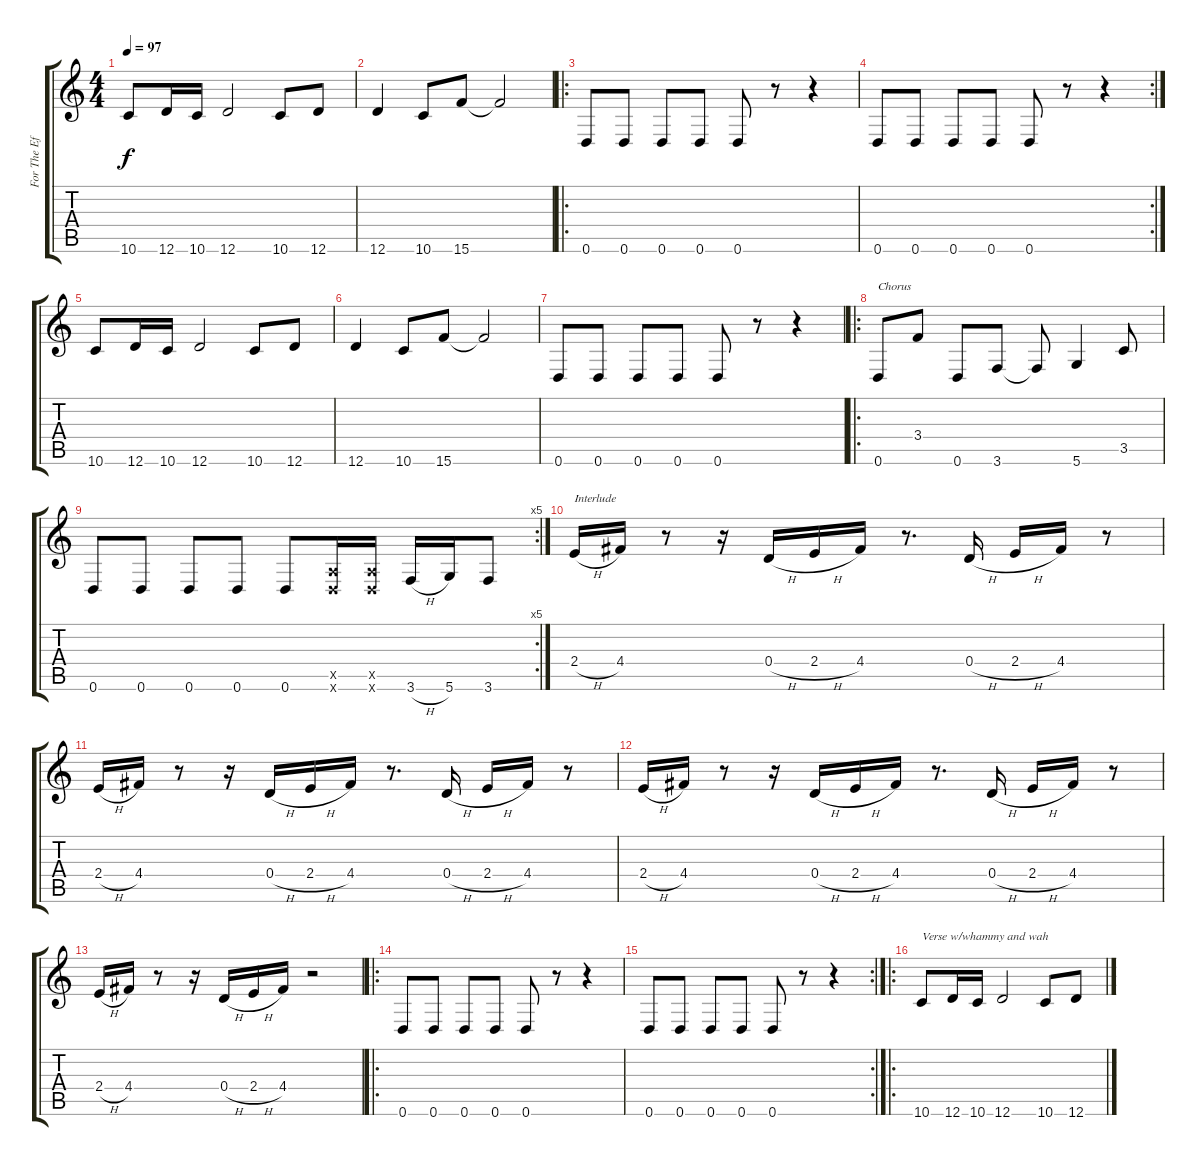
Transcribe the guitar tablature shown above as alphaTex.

\track ("For The Effect Of Whammy" "For The Ef") {instrument overdrivenguitar}
\staff {score tabs}
\tuning (E4 B3 G3 D3 A2 D2) {hide}
\ts (4 4)
\tempo 97
\clef g2
\ks c
10.6.8{dy f} 12.6.16 10.6.16 12.6.2 10.6.8 12.6.8 |
12.6.4 10.6.8 15.6.8 15.6{t}.2 |
\ro
0.6.8 0.6.8 0.6.8 0.6.8 0.6.8 r.8 r.4 |
\rc 2
0.6.8 0.6.8 0.6.8 0.6.8 0.6.8 r.8 r.4 |
10.6.8 12.6.16 10.6.16 12.6.2 10.6.8 12.6.8 |
12.6.4 10.6.8 15.6.8 15.6{t}.2 |
0.6.8 0.6.8 0.6.8 0.6.8 0.6.8 r.8 r.4 |
\ro
0.6.8{txt "Chorus"} 3.4.8 0.6.8 3.6.8 3.6{t}.8 5.6.4 3.5.8 |
\rc 5
0.6.8 0.6.8 0.6.8 0.6.8 0.6.8 (0.5{x} 0.6{x}).16 (0.5{x} 0.6{x}).16 3.6{h}.16 5.6.16 3.6.8 |
2.4{h}.16{txt "Interlude"} 4.4.16 r.8 r.16 0.4{h}.16 2.4{h}.16 4.4.16 r.8{d} 0.4{h}.16 2.4{h}.16 4.4.16 r.8 |
2.4{h}.16 4.4.16 r.8 r.16 0.4{h}.16 2.4{h}.16 4.4.16 r.8{d} 0.4{h}.16 2.4{h}.16 4.4.16 r.8 |
2.4{h}.16 4.4.16 r.8 r.16 0.4{h}.16 2.4{h}.16 4.4.16 r.8{d} 0.4{h}.16 2.4{h}.16 4.4.16 r.8 |
2.4{h}.16 4.4.16 r.8 r.16 0.4{h}.16 2.4{h}.16 4.4.16 r.2 |
\ro
0.6.8 0.6.8 0.6.8 0.6.8 0.6.8 r.8 r.4 |
\rc 2
0.6.8 0.6.8 0.6.8 0.6.8 0.6.8 r.8 r.4 |
\ro
10.6.8{txt "Verse w/whammy and wah"} 12.6.16 10.6.16 12.6.2 10.6.8 12.6.8
